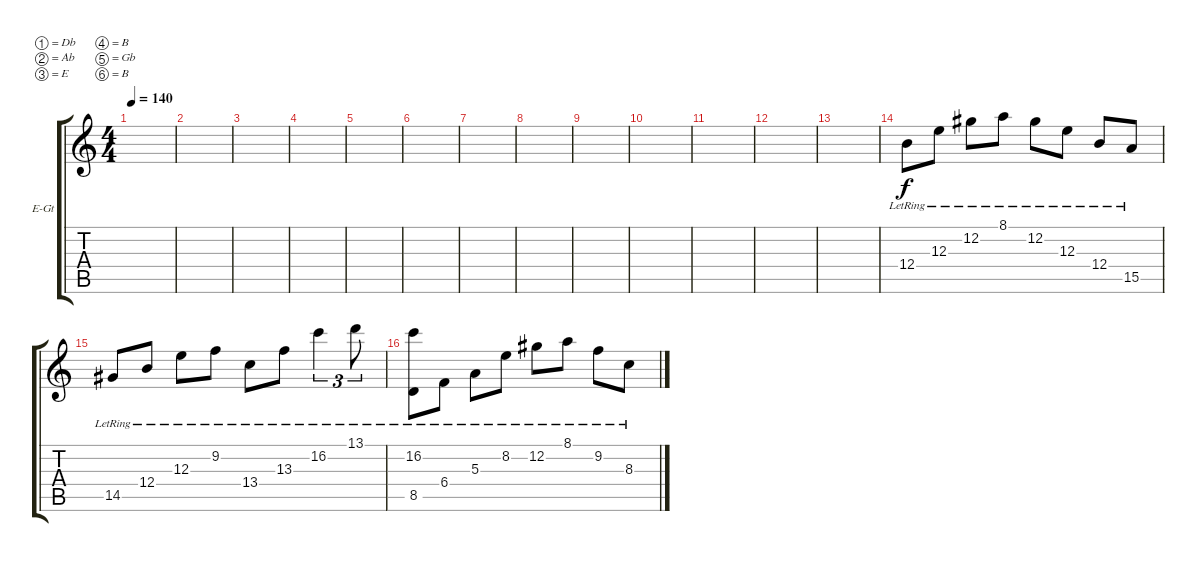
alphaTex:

\defaultSystemsLayout 4
\bracketExtendMode groupsimilarinstruments
\firstSystemTrackNameOrientation horizontal
\otherSystemsTrackNameOrientation horizontal
\track ("Electric Guitar" "E-Gt") {instrument electricguitarclean}
\staff {score tabs}
\tuning (Db4 Ab3 E3 B2 Gb2 B1)
\ts (4 4)
\tempo 140
\clef g2
\ks c
|
|
|
|
|
|
|
|
|
|
|
|
|
12.4{lr}.8 12.3{lr}.8 12.2{lr}.8 8.1{lr}.8 12.2{lr}.8 12.3{lr}.8 12.4{lr}.8 15.5{lr}.8 |
14.5{lr}.8 12.4{lr}.8 12.3{lr}.8 9.2{lr}.8 13.4{lr}.8 13.3{lr}.8 16.2{lr}.4{tu (3 2)} 13.1{lr}.8{tu (3 2)} |
(8.5{lr} 16.2).8 6.4{lr}.8 5.3{lr}.8 8.2{lr}.8 12.2{lr}.8 8.1{lr}.8 9.2{lr}.8 8.3{lr}.8
